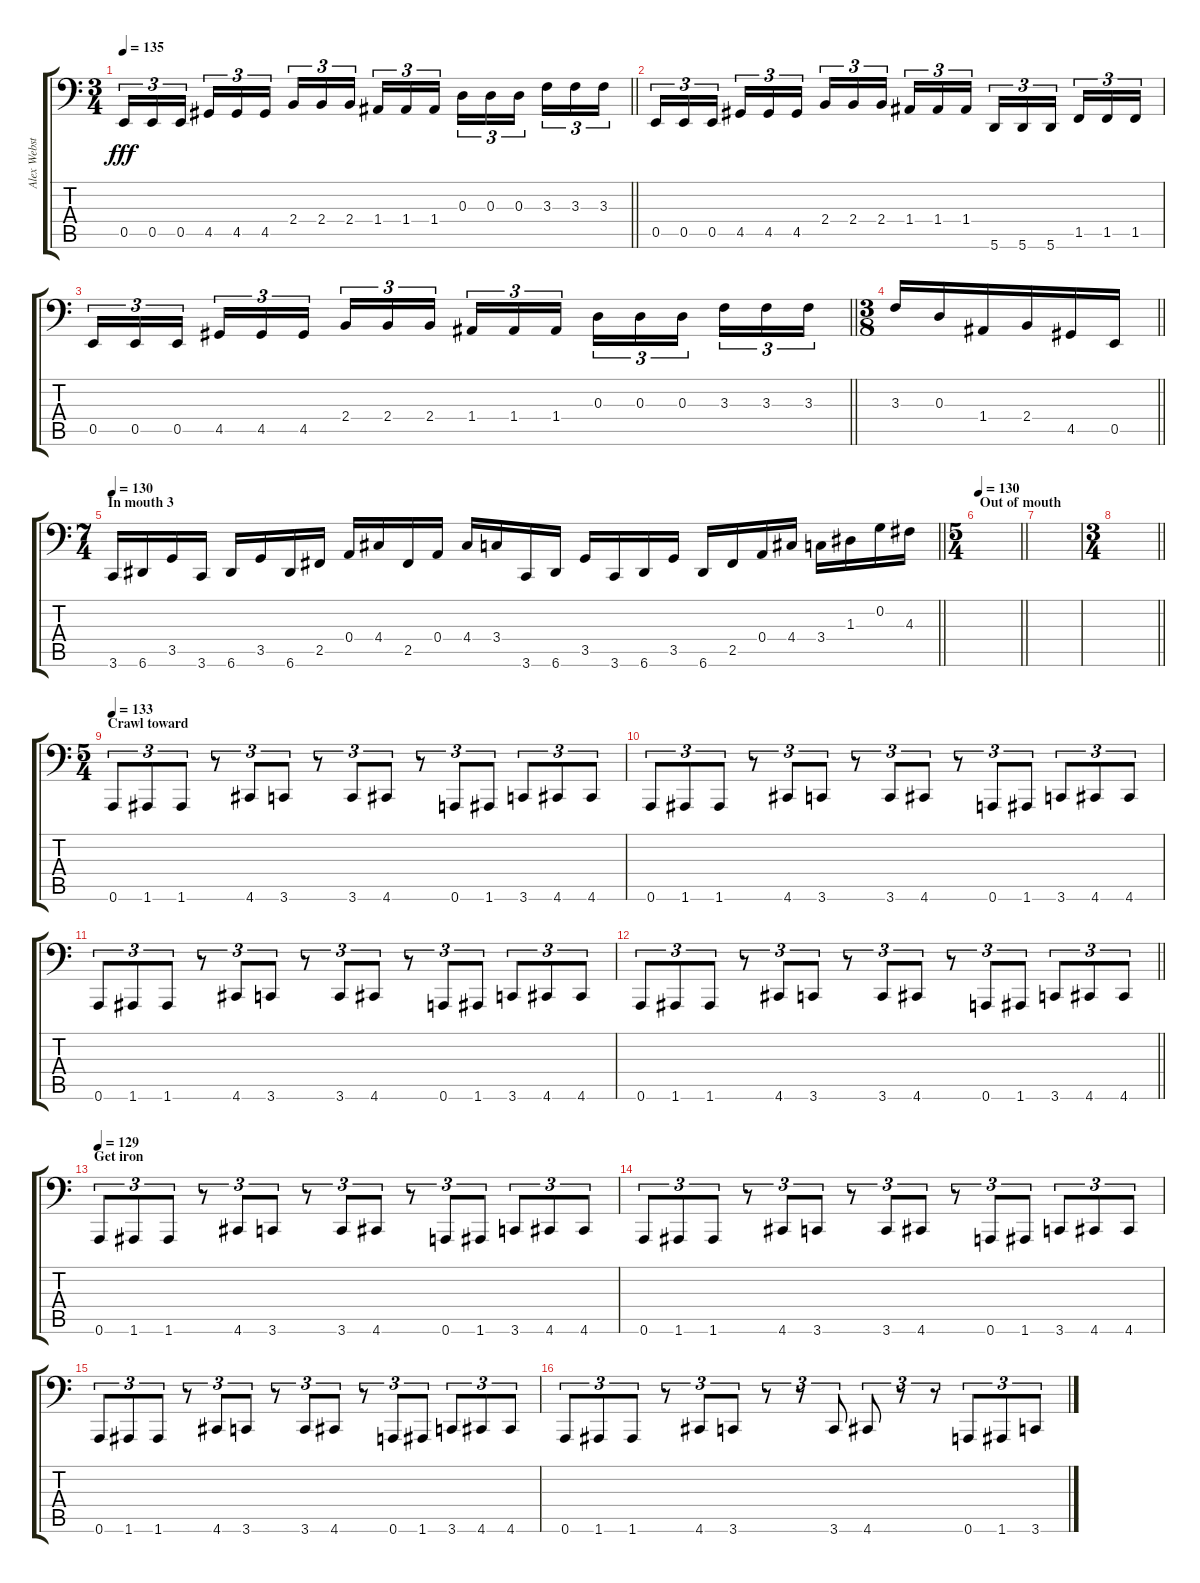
\track ("Alex Webster" "Alex Webst") {instrument fretlessbass}
\staff {score tabs}
\tuning (C3 G2 D2 A1 E1 A0) {hide}
\ts (3 4)
\tempo 135
\clef f4
\barLineRight lightlight
\ks c
0.5.16{tu (3 2) dy fff} 0.5.16{tu (3 2)} 0.5.16{tu (3 2) beam splitsecondary} 4.5.16{tu (3 2)} 4.5.16{tu (3 2)} 4.5.16{tu (3 2)} 2.4.16{tu (3 2)} 2.4.16{tu (3 2)} 2.4.16{tu (3 2) beam splitsecondary} 1.4.16{tu (3 2)} 1.4.16{tu (3 2)} 1.4.16{tu (3 2)} 0.3.16{tu (3 2)} 0.3.16{tu (3 2)} 0.3.16{tu (3 2) beam splitsecondary} 3.3.16{tu (3 2)} 3.3.16{tu (3 2)} 3.3.16{tu (3 2)} |
0.5.16{tu (3 2)} 0.5.16{tu (3 2)} 0.5.16{tu (3 2) beam splitsecondary} 4.5.16{tu (3 2)} 4.5.16{tu (3 2)} 4.5.16{tu (3 2)} 2.4.16{tu (3 2)} 2.4.16{tu (3 2)} 2.4.16{tu (3 2) beam splitsecondary} 1.4.16{tu (3 2)} 1.4.16{tu (3 2)} 1.4.16{tu (3 2)} 5.6.16{tu (3 2)} 5.6.16{tu (3 2)} 5.6.16{tu (3 2) beam splitsecondary} 1.5.16{tu (3 2)} 1.5.16{tu (3 2)} 1.5.16{tu (3 2)} |
\barLineRight lightlight
0.5.16{tu (3 2)} 0.5.16{tu (3 2)} 0.5.16{tu (3 2) beam splitsecondary} 4.5.16{tu (3 2)} 4.5.16{tu (3 2)} 4.5.16{tu (3 2)} 2.4.16{tu (3 2)} 2.4.16{tu (3 2)} 2.4.16{tu (3 2) beam splitsecondary} 1.4.16{tu (3 2)} 1.4.16{tu (3 2)} 1.4.16{tu (3 2)} 0.3.16{tu (3 2)} 0.3.16{tu (3 2)} 0.3.16{tu (3 2) beam splitsecondary} 3.3.16{tu (3 2)} 3.3.16{tu (3 2)} 3.3.16{tu (3 2)} |
\ts (3 8)
\barLineRight lightlight
3.3.16 0.3.16 1.4.16 2.4.16 4.5.16 0.5.16 |
\ts (7 4)
\section ("" "In mouth 3")
\tempo 130
\barLineRight lightlight
3.6.16 6.6.16 3.5.16 3.6.16 6.6.16 3.5.16 6.6.16 2.5.16 0.4.16 4.4.16 2.5.16 0.4.16 4.4.16 3.4.16 3.6.16 6.6.16 3.5.16 3.6.16 6.6.16 3.5.16 6.6.16 2.5.16 0.4.16 4.4.16 3.4.16 1.3.16 0.2.16 4.3.16 |
\ts (5 4)
\section ("" "Out of mouth")
\tempo 130
\barLineRight lightlight
|
|
\ts (3 4)
\barLineRight lightlight
|
\ts (5 4)
\section ("" "Crawl toward")
\tempo 133
0.6.8{tu (3 2)} 1.6.8{tu (3 2)} 1.6.8{tu (3 2)} r.8{tu (3 2)} 4.6.8{tu (3 2)} 3.6.8{tu (3 2)} r.8{tu (3 2)} 3.6.8{tu (3 2)} 4.6.8{tu (3 2)} r.8{tu (3 2)} 0.6.8{tu (3 2)} 1.6.8{tu (3 2)} 3.6.8{tu (3 2)} 4.6.8{tu (3 2)} 4.6.8{tu (3 2)} |
0.6.8{tu (3 2)} 1.6.8{tu (3 2)} 1.6.8{tu (3 2)} r.8{tu (3 2)} 4.6.8{tu (3 2)} 3.6.8{tu (3 2)} r.8{tu (3 2)} 3.6.8{tu (3 2)} 4.6.8{tu (3 2)} r.8{tu (3 2)} 0.6.8{tu (3 2)} 1.6.8{tu (3 2)} 3.6.8{tu (3 2)} 4.6.8{tu (3 2)} 4.6.8{tu (3 2)} |
0.6.8{tu (3 2)} 1.6.8{tu (3 2)} 1.6.8{tu (3 2)} r.8{tu (3 2)} 4.6.8{tu (3 2)} 3.6.8{tu (3 2)} r.8{tu (3 2)} 3.6.8{tu (3 2)} 4.6.8{tu (3 2)} r.8{tu (3 2)} 0.6.8{tu (3 2)} 1.6.8{tu (3 2)} 3.6.8{tu (3 2)} 4.6.8{tu (3 2)} 4.6.8{tu (3 2)} |
\barLineRight lightlight
0.6.8{tu (3 2)} 1.6.8{tu (3 2)} 1.6.8{tu (3 2)} r.8{tu (3 2)} 4.6.8{tu (3 2)} 3.6.8{tu (3 2)} r.8{tu (3 2)} 3.6.8{tu (3 2)} 4.6.8{tu (3 2)} r.8{tu (3 2)} 0.6.8{tu (3 2)} 1.6.8{tu (3 2)} 3.6.8{tu (3 2)} 4.6.8{tu (3 2)} 4.6.8{tu (3 2)} |
\section ("" "Get iron")
\tempo 129
0.6.8{tu (3 2)} 1.6.8{tu (3 2)} 1.6.8{tu (3 2)} r.8{tu (3 2)} 4.6.8{tu (3 2)} 3.6.8{tu (3 2)} r.8{tu (3 2)} 3.6.8{tu (3 2)} 4.6.8{tu (3 2)} r.8{tu (3 2)} 0.6.8{tu (3 2)} 1.6.8{tu (3 2)} 3.6.8{tu (3 2)} 4.6.8{tu (3 2)} 4.6.8{tu (3 2)} |
0.6.8{tu (3 2)} 1.6.8{tu (3 2)} 1.6.8{tu (3 2)} r.8{tu (3 2)} 4.6.8{tu (3 2)} 3.6.8{tu (3 2)} r.8{tu (3 2)} 3.6.8{tu (3 2)} 4.6.8{tu (3 2)} r.8{tu (3 2)} 0.6.8{tu (3 2)} 1.6.8{tu (3 2)} 3.6.8{tu (3 2)} 4.6.8{tu (3 2)} 4.6.8{tu (3 2)} |
0.6.8{tu (3 2)} 1.6.8{tu (3 2)} 1.6.8{tu (3 2)} r.8{tu (3 2)} 4.6.8{tu (3 2)} 3.6.8{tu (3 2)} r.8{tu (3 2)} 3.6.8{tu (3 2)} 4.6.8{tu (3 2)} r.8{tu (3 2)} 0.6.8{tu (3 2)} 1.6.8{tu (3 2)} 3.6.8{tu (3 2)} 4.6.8{tu (3 2)} 4.6.8{tu (3 2)} |
0.6.8{tu (3 2)} 1.6.8{tu (3 2)} 1.6.8{tu (3 2)} r.8{tu (3 2)} 4.6.8{tu (3 2)} 3.6.8{tu (3 2)} r.8{tu (3 2)} r.8{tu (3 2)} 3.6.8{tu (3 2)} 4.6.8{tu (3 2)} r.8{tu (3 2)} r.8{tu (3 2)} 0.6.8{tu (3 2)} 1.6.8{tu (3 2)} 3.6.8{tu (3 2)}
